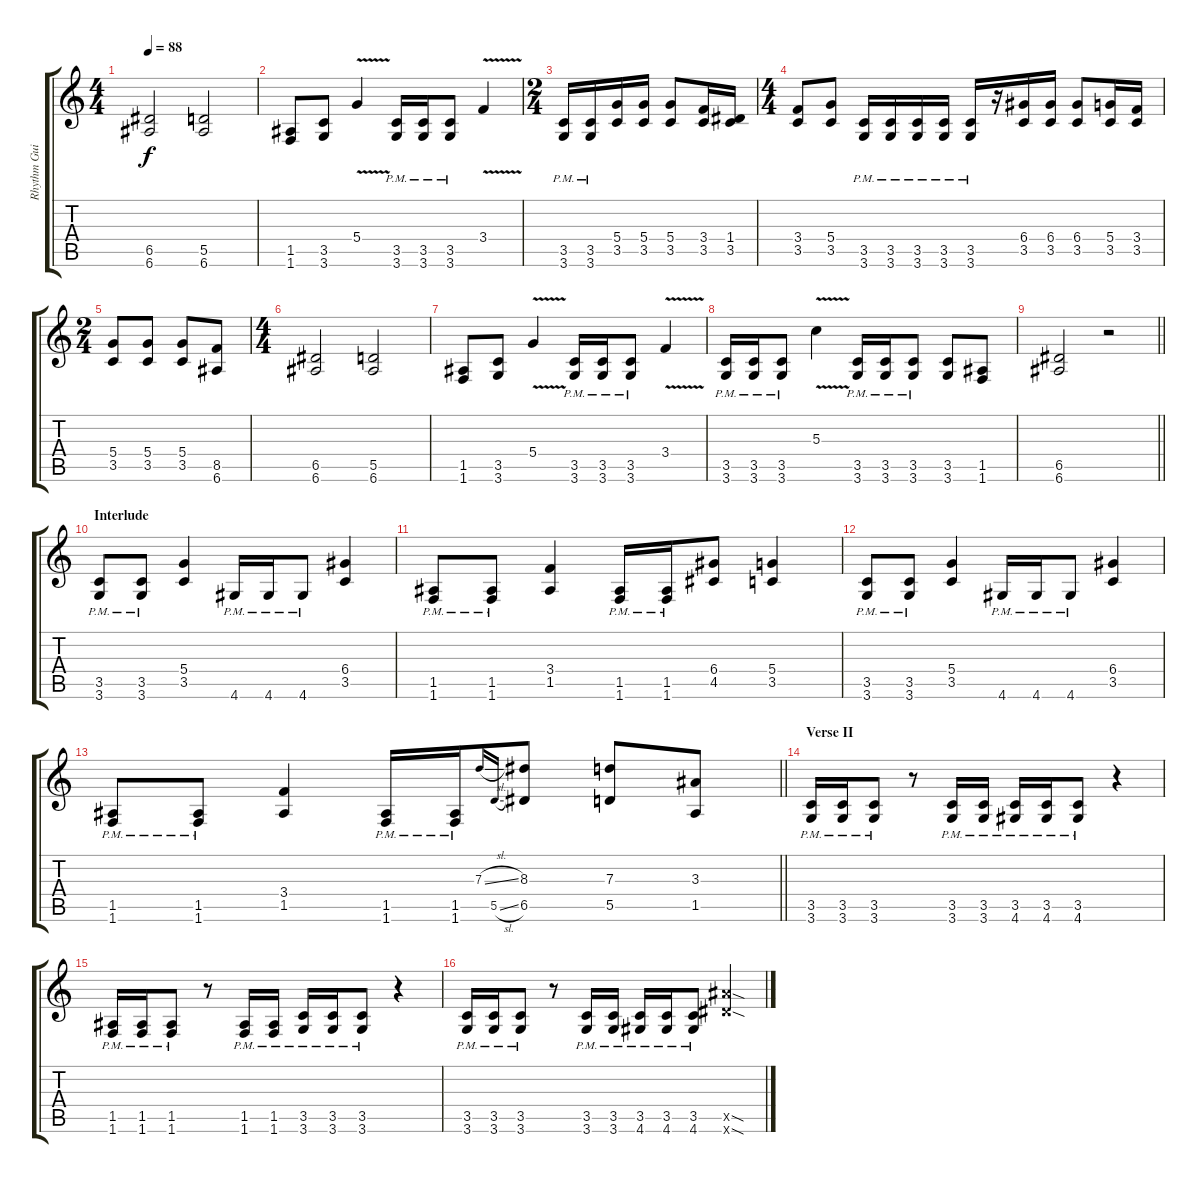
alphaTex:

\track ("Rhythm Guitar II" "Rhythm Gui") {instrument overdrivenguitar}
\staff {score tabs}
\tuning (E4 B3 G3 D3 A2 E2) {hide}
\ts (4 4)
\tempo 88
\clef g2
\ks c
(6.5 6.6).2{dy f} (5.5 6.6).2 |
(1.5 1.6).8 (3.5 3.6).8 5.4{v}.4 (3.5{pm} 3.6{pm}).16 (3.5{pm} 3.6{pm}).16 (3.5{pm} 3.6{pm}).8 3.4{v}.4 |
\ts (2 4)
(3.5{pm} 3.6{pm}).16 (3.5{pm} 3.6{pm}).16 (5.4 3.5).16 (5.4 3.5).16 (5.4 3.5).8 (3.4 3.5).16 (1.4 3.5).16 |
\ts (4 4)
(3.4 3.5).8 (5.4 3.5).8 (3.5{pm} 3.6{pm}).16 (3.5{pm} 3.6{pm}).16 (3.5{pm} 3.6{pm}).16 (3.5{pm} 3.6{pm}).16 (3.5{pm} 3.6{pm}).16 r.16 (6.4 3.5).16 (6.4 3.5).16 (6.4 3.5).8 (5.4 3.5).16 (3.4 3.5).16 |
\ts (2 4)
(5.4 3.5).8 (5.4 3.5).8 (5.4 3.5).8 (8.5 6.6).8 |
\ts (4 4)
(6.5 6.6).2 (5.5 6.6).2 |
(1.5 1.6).8 (3.5 3.6).8 5.4{v}.4 (3.5{pm} 3.6{pm}).16 (3.5{pm} 3.6{pm}).16 (3.5{pm} 3.6{pm}).8 3.4{v}.4 |
(3.5{pm} 3.6{pm}).16 (3.5{pm} 3.6{pm}).16 (3.5{pm} 3.6{pm}).8 5.3{v}.4 (3.5{pm} 3.6{pm}).16 (3.5{pm} 3.6{pm}).16 (3.5{pm} 3.6{pm}).8 (3.5 3.6).8 (1.5 1.6).8 |
\barLineRight lightlight
(6.5 6.6).2 r.2 |
\section ("" "Interlude")
(3.5{pm} 3.6{pm}).8 (3.5{pm} 3.6{pm}).8 (5.4 3.5).4 4.6{pm}.16 4.6{pm}.16 4.6{pm}.8 (6.4 3.5).4 |
(1.5{pm} 1.6{pm}).8 (1.5{pm} 1.6{pm}).8 (3.4 1.5).4 (1.5{pm} 1.6{pm}).16 (1.5{pm} 1.6{pm}).16 (6.4 4.5).8 (5.4 3.5).4 |
(3.5{pm} 3.6{pm}).8 (3.5{pm} 3.6{pm}).8 (5.4 3.5).4 4.6{pm}.16 4.6{pm}.16 4.6{pm}.8 (6.4 3.5).4 |
\barLineRight lightlight
(1.5{pm} 1.6{pm}).8 (1.5{pm} 1.6{pm}).8 (3.4 1.5).4 (1.5{pm} 1.6{pm}).16 (1.5{pm} 1.6{pm}).16 7.3{sl}.16{gr onbeat} 5.5{sl}.16{gr onbeat} (8.3 6.5).8 (7.3 5.5).8 (3.3 1.5).8 |
\section ("" "Verse II")
(3.5{pm} 3.6{pm}).16 (3.5{pm} 3.6{pm}).16 (3.5{pm} 3.6{pm}).8 r.8 (3.5{pm} 3.6{pm}).16 (3.5{pm} 3.6{pm}).16 (3.5{pm} 4.6{pm}).16 (3.5{pm} 4.6{pm}).16 (3.5{pm} 4.6{pm}).8 r.4 |
(1.5{pm} 1.6{pm}).16 (1.5{pm} 1.6{pm}).16 (1.5{pm} 1.6{pm}).8 r.8 (1.5{pm} 1.6{pm}).16 (1.5{pm} 1.6{pm}).16 (3.5{pm} 3.6{pm}).16 (3.5{pm} 3.6{pm}).16 (3.5{pm} 3.6{pm}).8 r.4 |
(3.5{pm} 3.6{pm}).16 (3.5{pm} 3.6{pm}).16 (3.5{pm} 3.6{pm}).8 r.8 (3.5{pm} 3.6{pm}).16 (3.5{pm} 3.6{pm}).16 (3.5{pm} 4.6{pm}).16 (3.5{pm} 4.6{pm}).16 (3.5{pm} 4.6{pm}).8 (13.5{sod x} 11.6{sod x}).4
